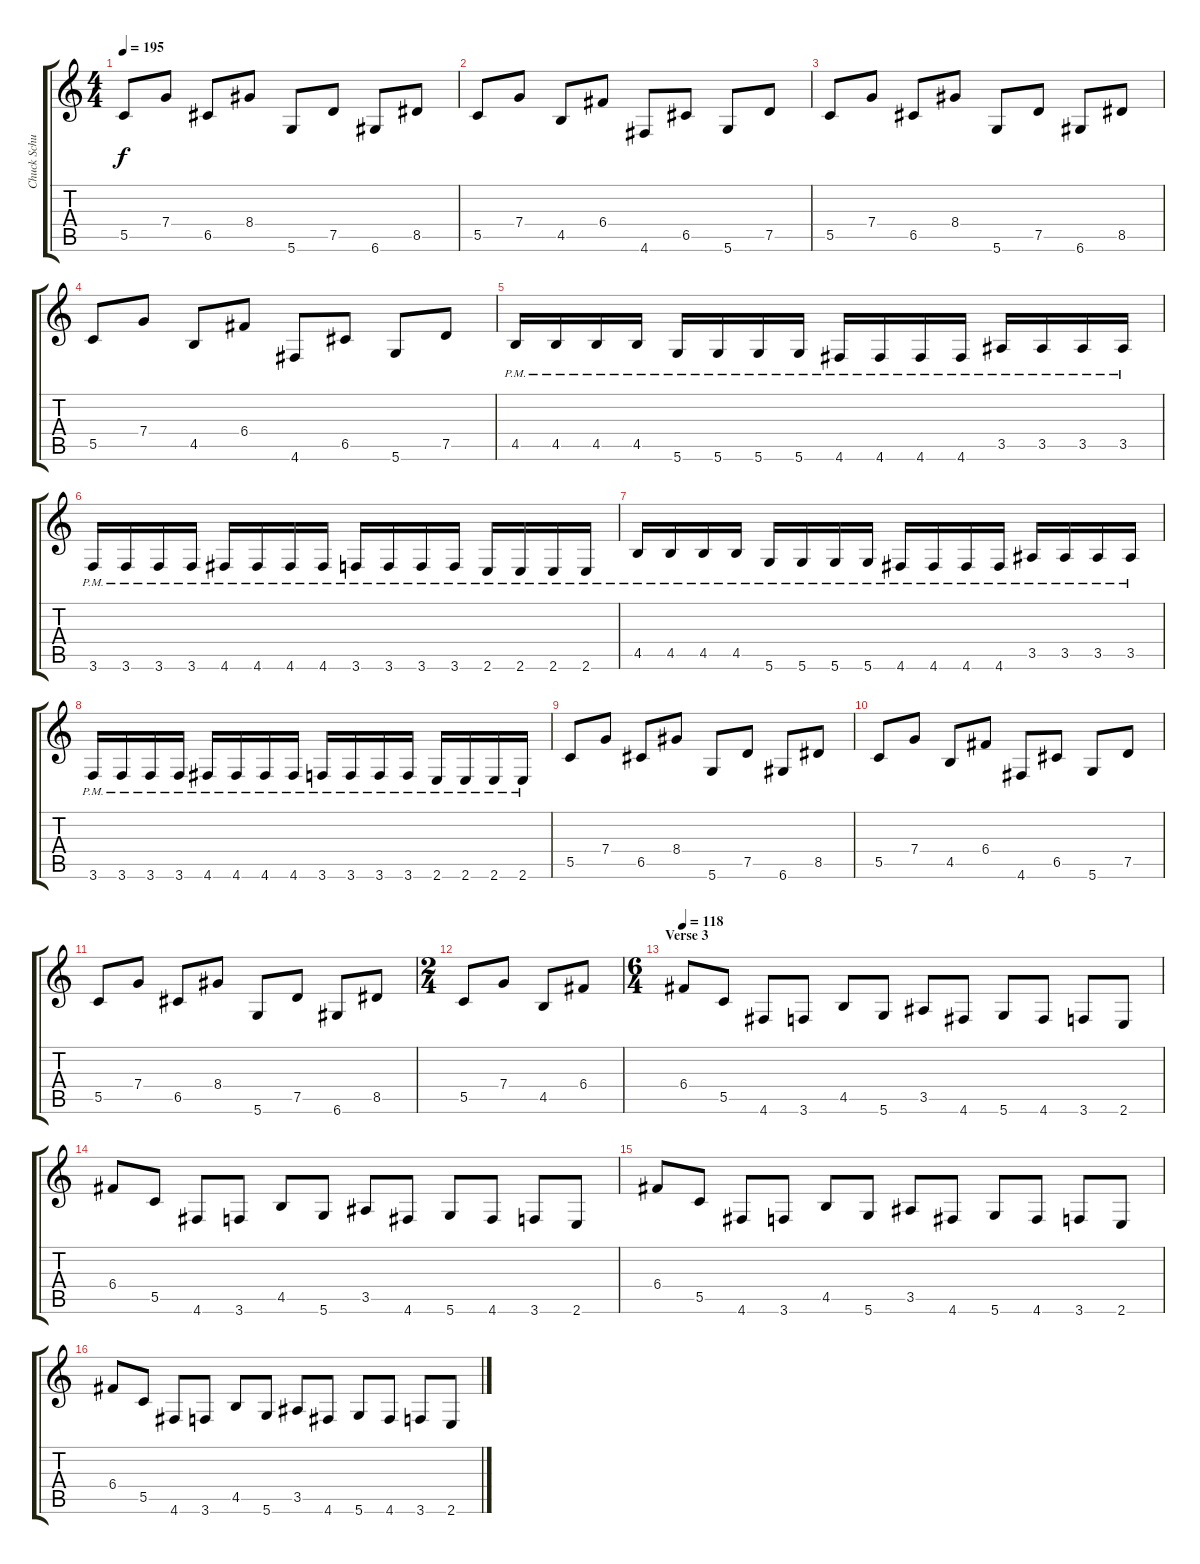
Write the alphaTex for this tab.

\track ("Chuck Schuldiner" "Chuck Schu") {instrument distortionguitar}
\staff {score tabs}
\tuning (D4 A3 F3 C3 G2 D2) {hide}
\ts (4 4)
\tempo 195
\clef g2
\ks c
5.5.8{dy f} 7.4.8 6.5.8 8.4.8 5.6.8 7.5.8 6.6.8 8.5.8 |
5.5.8 7.4.8 4.5.8 6.4.8 4.6.8 6.5.8 5.6.8 7.5.8 |
5.5.8 7.4.8 6.5.8 8.4.8 5.6.8 7.5.8 6.6.8 8.5.8 |
5.5.8 7.4.8 4.5.8 6.4.8 4.6.8 6.5.8 5.6.8 7.5.8 |
4.5{pm}.16 4.5{pm}.16 4.5{pm}.16 4.5{pm}.16 5.6{pm}.16 5.6{pm}.16 5.6{pm}.16 5.6{pm}.16 4.6{pm}.16 4.6{pm}.16 4.6{pm}.16 4.6{pm}.16 3.5{pm}.16 3.5{pm}.16 3.5{pm}.16 3.5{pm}.16 |
3.6{pm}.16 3.6{pm}.16 3.6{pm}.16 3.6{pm}.16 4.6{pm}.16 4.6{pm}.16 4.6{pm}.16 4.6{pm}.16 3.6{pm}.16 3.6{pm}.16 3.6{pm}.16 3.6{pm}.16 2.6{pm}.16 2.6{pm}.16 2.6{pm}.16 2.6{pm}.16 |
4.5{pm}.16 4.5{pm}.16 4.5{pm}.16 4.5{pm}.16 5.6{pm}.16 5.6{pm}.16 5.6{pm}.16 5.6{pm}.16 4.6{pm}.16 4.6{pm}.16 4.6{pm}.16 4.6{pm}.16 3.5{pm}.16 3.5{pm}.16 3.5{pm}.16 3.5{pm}.16 |
3.6{pm}.16 3.6{pm}.16 3.6{pm}.16 3.6{pm}.16 4.6{pm}.16 4.6{pm}.16 4.6{pm}.16 4.6{pm}.16 3.6{pm}.16 3.6{pm}.16 3.6{pm}.16 3.6{pm}.16 2.6{pm}.16 2.6{pm}.16 2.6{pm}.16 2.6{pm}.16 |
5.5.8 7.4.8 6.5.8 8.4.8 5.6.8 7.5.8 6.6.8 8.5.8 |
5.5.8 7.4.8 4.5.8 6.4.8 4.6.8 6.5.8 5.6.8 7.5.8 |
5.5.8 7.4.8 6.5.8 8.4.8 5.6.8 7.5.8 6.6.8 8.5.8 |
\ts (2 4)
5.5.8 7.4.8 4.5.8 6.4.8 |
\ts (6 4)
\section ("" "Verse 3")
\tempo 118
6.4.8 5.5.8 4.6.8 3.6.8 4.5.8 5.6.8 3.5.8 4.6.8 5.6.8 4.6.8 3.6.8 2.6.8 |
6.4.8 5.5.8 4.6.8 3.6.8 4.5.8 5.6.8 3.5.8 4.6.8 5.6.8 4.6.8 3.6.8 2.6.8 |
6.4.8 5.5.8 4.6.8 3.6.8 4.5.8 5.6.8 3.5.8 4.6.8 5.6.8 4.6.8 3.6.8 2.6.8 |
6.4.8 5.5.8 4.6.8 3.6.8 4.5.8 5.6.8 3.5.8 4.6.8 5.6.8 4.6.8 3.6.8 2.6.8
